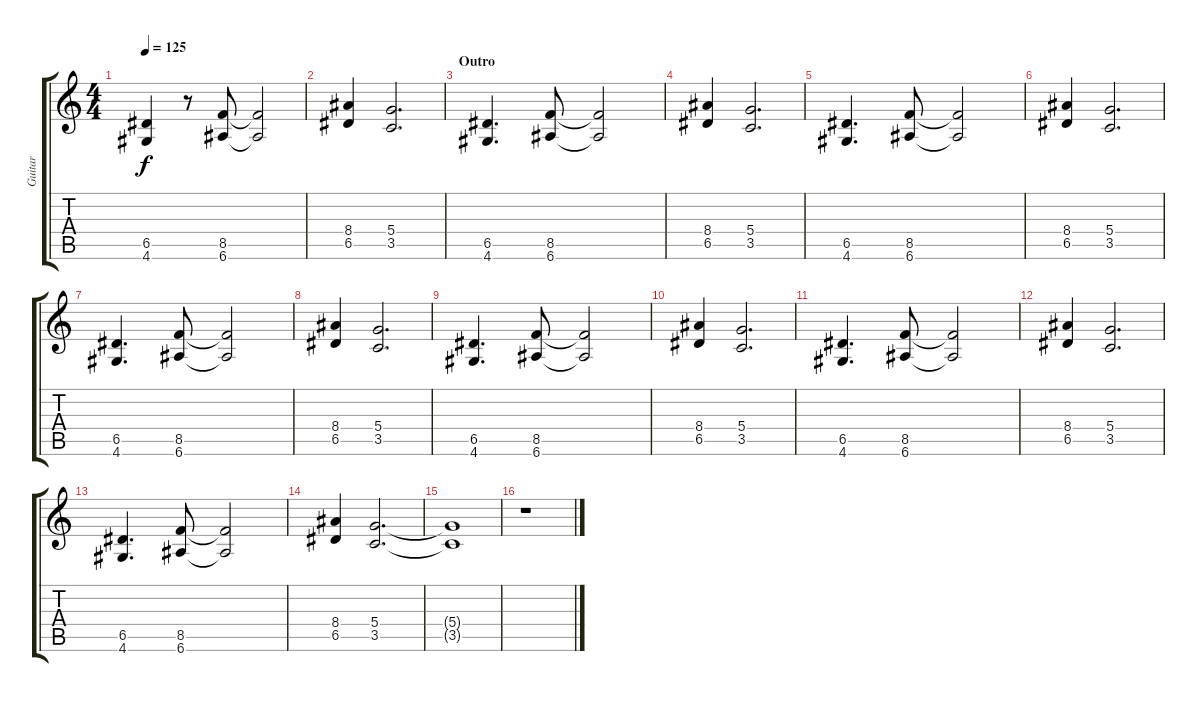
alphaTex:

\track ("Guitar" "Guitar") {instrument distortionguitar}
\staff {score tabs}
\tuning (E4 B3 G3 D3 A2 E2) {hide}
\ts (4 4)
\tempo 125
\clef g2
\ks c
(6.5 4.6).4{dy f} r.8 (8.5 6.6).8 (8.5{t} 6.6{t}).2 |
(8.4 6.5).4 (5.4 3.5).2{d} |
\section ("" "Outro")
(6.5 4.6).4{d} (8.5 6.6).8 (8.5{t} 6.6{t}).2 |
(8.4 6.5).4 (5.4 3.5).2{d} |
(6.5 4.6).4{d} (8.5 6.6).8 (8.5{t} 6.6{t}).2 |
(8.4 6.5).4 (5.4 3.5).2{d} |
(6.5 4.6).4{d} (8.5 6.6).8 (8.5{t} 6.6{t}).2 |
(8.4 6.5).4 (5.4 3.5).2{d} |
(6.5 4.6).4{d} (8.5 6.6).8 (8.5{t} 6.6{t}).2 |
(8.4 6.5).4 (5.4 3.5).2{d} |
(6.5 4.6).4{d} (8.5 6.6).8 (8.5{t} 6.6{t}).2 |
(8.4 6.5).4 (5.4 3.5).2{d} |
(6.5 4.6).4{d} (8.5 6.6).8 (8.5{t} 6.6{t}).2 |
(8.4 6.5).4 (5.4 3.5).2{d} |
(5.4{t} 3.5{t}).1 |
r.1
